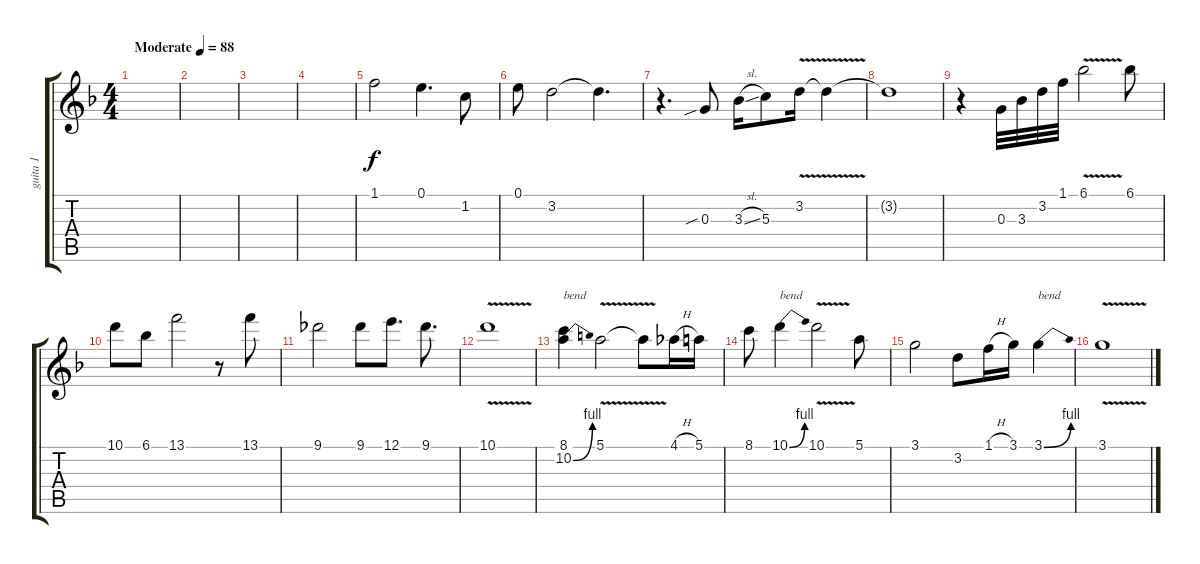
\track ("guita 1" "guita 1") {instrument overdrivenguitar}
\staff {score tabs}
\tuning (E4 B3 G3 D3 A2 E2) {hide}
\ts (4 4)
\tempo (88 "Moderate")
\clef g2
\ks f
|
|
|
|
1.1.2 0.1.4{d} 1.2.8 |
0.1.8 3.2.2 3.2{t}.4{d} |
r.4{d} 0.3{sib}.8 3.3{sl}.16 5.3.8 3.2{v}.16 3.2{t}.4 |
3.2{t}.1 |
r.4 0.3.32 3.3.32 3.2.32 1.1.32 6.1{v}.2 6.1.8 |
10.1.8 6.1.8 13.1.2 r.8 13.1.8 |
9.1.2 9.1.8 12.1.8{d} 9.1.8{d} |
10.1{v}.1 |
(8.1 10.2{be (bend 0 0 60 4)}).4{txt "bend"} 5.1{v}.2 5.1{t}.8 4.1{h}.16 5.1.16 |
8.1.8 10.1{be (bend 0 0 60 4)}.4{txt "bend"} 10.1{v}.2 5.1.8 |
3.1.2 3.2.8 1.1{h}.16 3.1.16 3.1{be (bend 0 0 60 4)}.4{txt "bend"} |
3.1{v}.1
